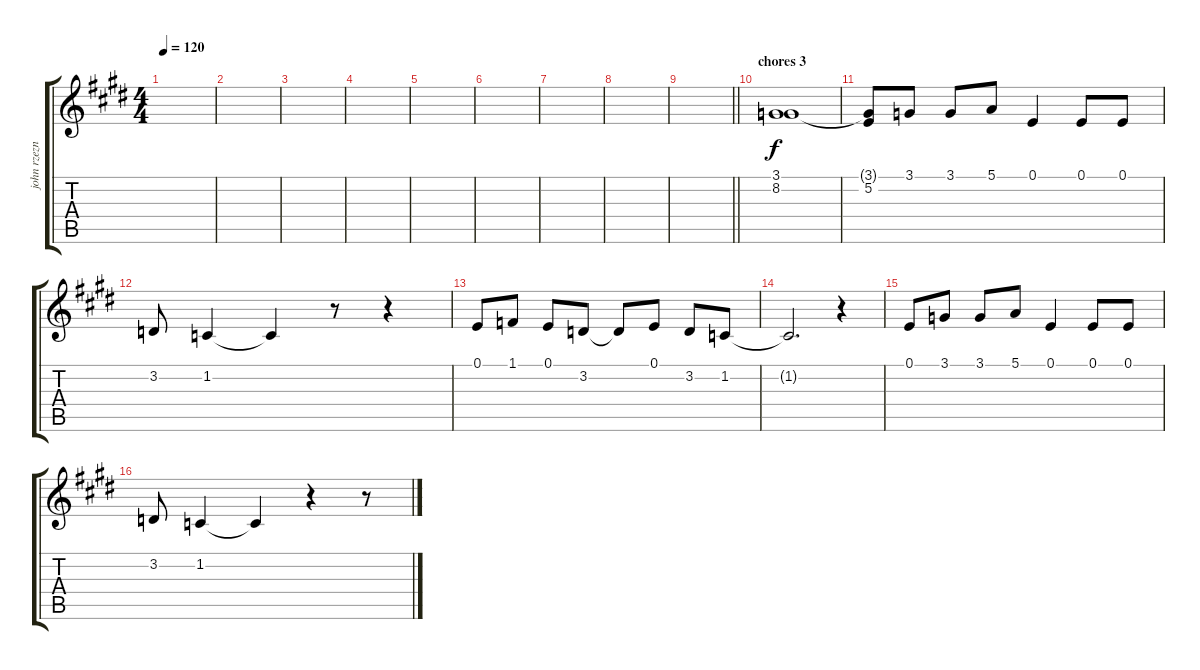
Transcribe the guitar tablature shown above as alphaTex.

\track ("john rzeznik (vocals" "john rzezn") {instrument clarinet}
\staff {score tabs}
\tuning (E4 B3 G3 D3 A2 E2) {hide}
\ts (4 4)
\tempo 120
\clef g2
\ks e
|
|
|
|
|
|
|
|
\barLineRight lightlight
|
\section ("" "chores 3")
(3.1 8.2).1 |
(3.1{t} 5.2).8 3.1.8 3.1.8 5.1.8 0.1.4 0.1.8 0.1.8 |
3.2.8 1.2.4 1.2{t}.4 r.8 r.4 |
0.1.8 1.1.8 0.1.8 3.2.8 3.2{t}.8 0.1.8 3.2.8 1.2.8 |
1.2{t}.2{d} r.4 |
0.1.8 3.1.8 3.1.8 5.1.8 0.1.4 0.1.8 0.1.8 |
3.2.8 1.2.4 1.2{t}.4 r.4 r.8
